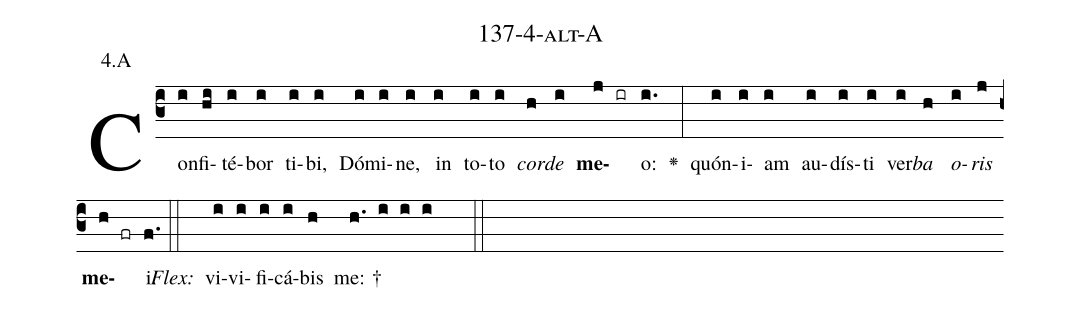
name: 137-4-alt-A;
annotation: 4.A;
%%
(c3)Con(i)fi(hi)té(i)bor(i) ti(i)bi,(i) Dó(i)mi(i)ne,(i) in(i) to(i)to(i) <i>cor</i>(h)<i>de</i>(i) <b>me</b>(j ir)o:(i.) <v>\greheightstar</v>(:) quón(i)i(i)am(i) au(i)dís(i)ti(i) ver(i)<i>ba</i>(h) <i>o</i>(i)<i>ris</i>(j) <b>me</b>(h fr)i.(f.) (::)
<i>Flex:</i>()  vi(i)vi(i)fi(i)cá(i)bis(h) me: †(h. i i i  ::)

%E(i) u(h) o(i) u(j) a(h) e.(f.) (::)
